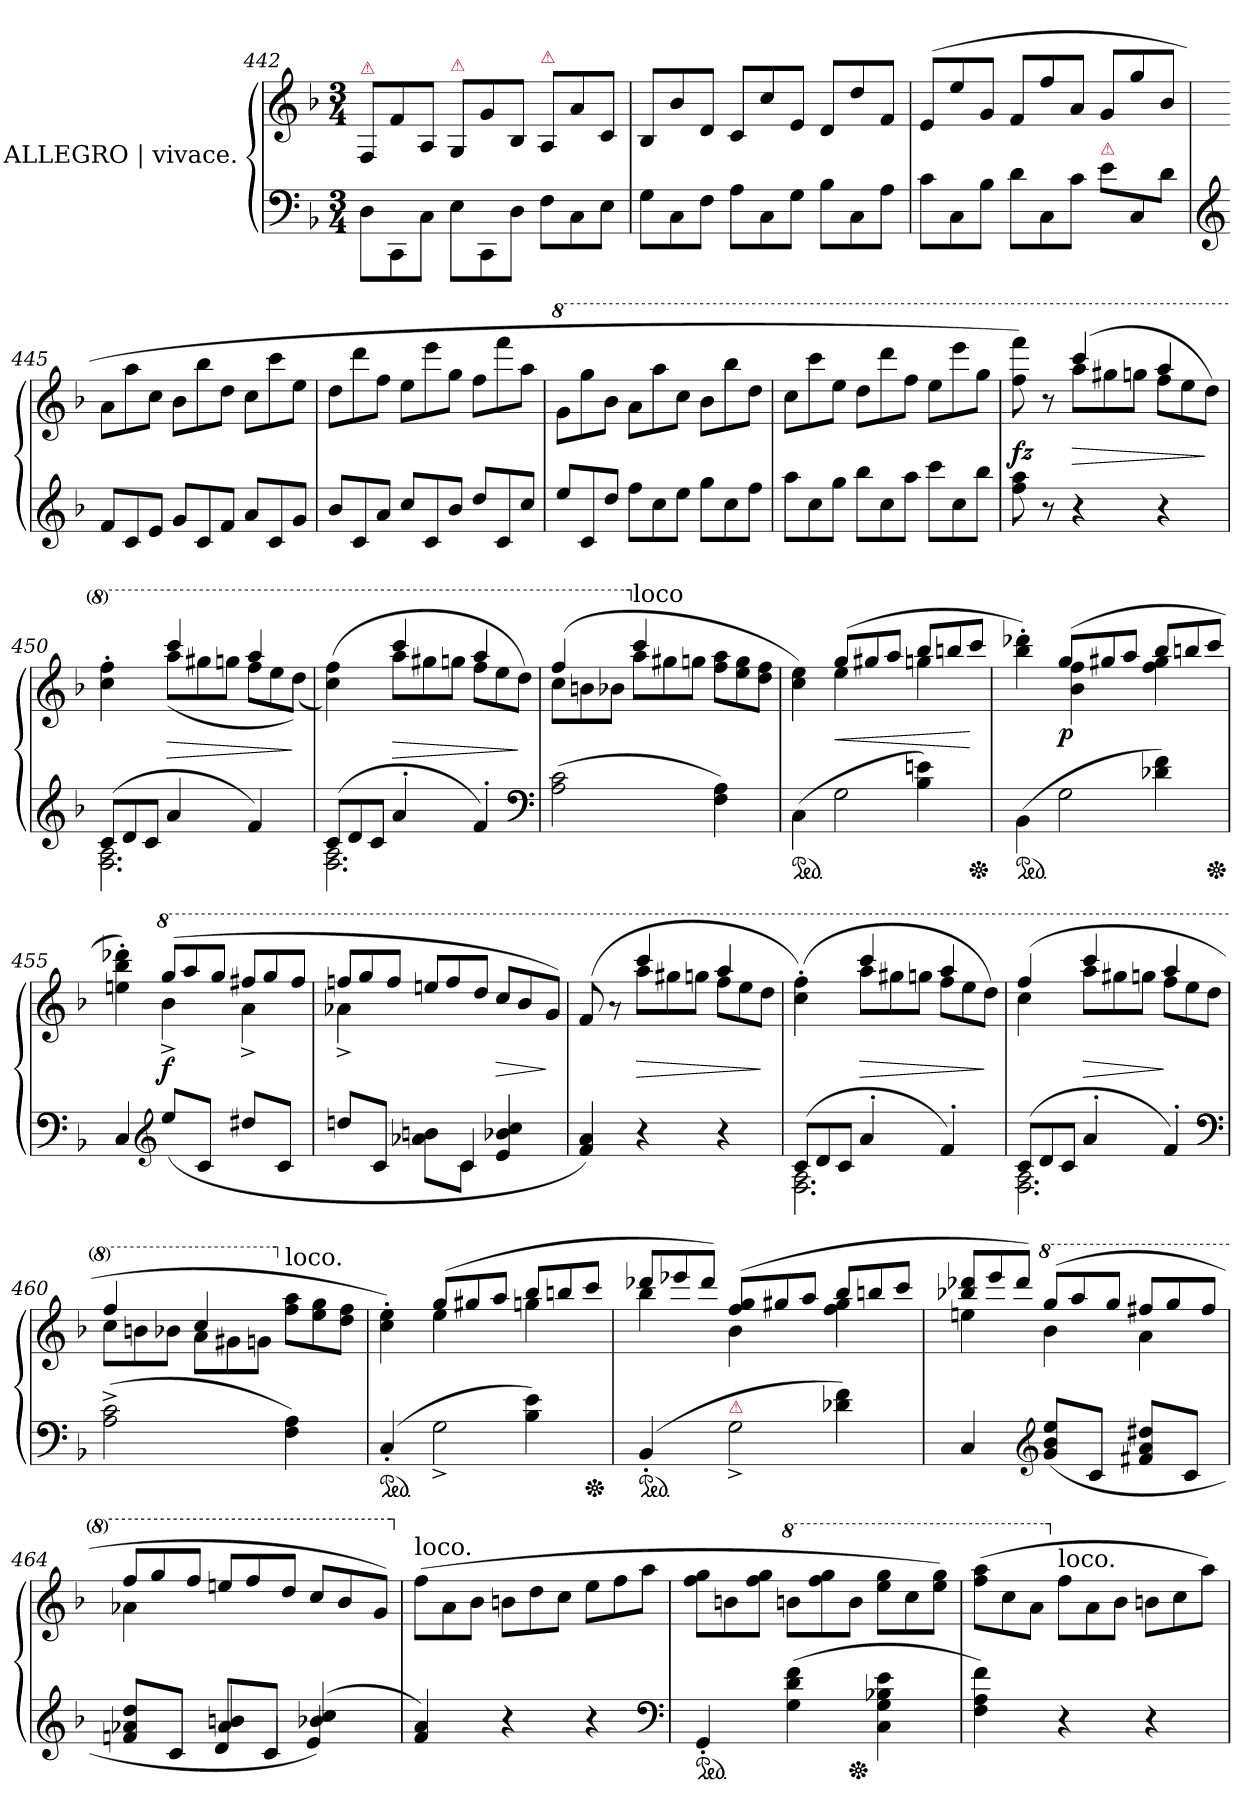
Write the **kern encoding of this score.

**kern	**kern	**dynam
*part1	*part1	*part1
*staff2	*staff1	*staff1/2
*I"ALLEGRO | vivace.	*	*
*clefF4	*clefG2	*
*k[b-]	*k[b-]	*
*M3/4	*M3/4	*
*Xtuplet	*Xtuplet	*
=442	=442	=442
!	!LO:TX:a:color=crimson:t=⚠	!
12D\L	12F/L	.
12CC	12f\	.
12CJ	12A/J	.
!	!LO:TX:a:color=crimson:t=⚠	!
12E\L	12G/L	.
12CC	12g\	.
12DJ	12B-/J	.
!	!LO:TX:a:color=crimson:t=⚠	!
12F\L	12A/L	.
12C	12a\	.
12EJ	12c/J	.
=443	=443	=443
12GL	12B-L	.
12C	12b-	.
12FJ	12dJ	.
12AL	12cL	.
12C	12cc	.
12GJ	12eJ	.
12B-L	12dL	.
12C	12dd	.
12AJ	12fJ	.
=444	=444	=444
12cL	(>12eL	.
12C	12ee	.
12B-J	12gJ	.
12dL	12f/L	.
12C	12ff	.
12cJ	12aJ	.
!LO:TX:a:color=crimson:t=⚠	!	!
12e\L	12g/L	.
12C/	12gg/	.
12d\J	12b-/J	.
=445	=445	=445
*clefG2	*	*
12fL	12aL	.
12c	12aa	.
12eJ	12ccJ	.
12gL	12b-L	.
12c	12bb-	.
12fJ	12ddJ	.
12aL	12ccL	.
12c	12ccc	.
12gJ	12eeJ	.
=446	=446	=446
12b-L	12ddL	.
12c	12ddd	.
12aJ	12ffJ	.
12ccL	12eeL	.
12c	12eee	.
12b-J	12ggJ	.
12ddL	12ffL	.
12c	12fff	.
12ccJ	12aaJ	.
=447	=447	=447
*	*8va	*
12eeL	12ggL	.
12c	12ggg	.
12ddJ	12bb-J	.
12ffL	12aaL	.
12cc	12aaa	.
12eeJ	12cccJ	.
12ggL	12bb-L	.
12cc	12bbb-	.
12ffJ	12dddJ	.
=448	=448	=448
12aaL	12cccL	.
12cc	12cccc	.
12ggJ	12eeeJ	.
12bb-L	12dddL	.
12cc	12dddd	.
12aaJ	12fffJ	.
12cccL	12eeeL	.
12cc	12eeee	.
12bb-J	12gggJ	.
=449	=449	=449
*	*^	*
8ff 8aa	8fff\ 8ffff\)	4ryy	fz
8r	8r	.	.
4r	(>4cccc	12aaaL	>
.	.	12ggg#X	.
.	.	12gggnJ	.
4r	4aaa	12fffL	.
.	.	12eee	.
.	.	12dddJ)	]
=450	=450	=450	=450
*^	*	*	*
(>12cL	2.F 2.A	4ccc'> 4fff'>	4ryy	.
12d	.	.	.	.
12cJ	.	.	.	.
4a	.	4cccc	(>12aaa\L	>
.	.	.	12ggg#X	.
.	.	.	12gggnJ	.
4f)	.	4aaa	12fffL	.
.	.	.	12eee	.
.	.	.	(>12dddJ)	]
=451	=451	=451	=451	=451
(>12cL	2.F 2.A	(>4ccc 4fff)	4ryy	.
12d	.	.	.	.
12cJ	.	.	.	.
4a'<	.	4cccc	12aaaL	>
.	.	.	12ggg#X	.
.	.	.	12gggnJ	.
4f'<)	.	4aaa	12fffL	.
.	.	.	12eee	.
.	.	.	12dddJ)	]
*v	*v	*	*	*
*clefF4	*	*	*
=452	=452	=452	=452
(>2A 2c	(>4fff	12cccL	.
.	.	12bbn	.
.	.	12bb-XJ	.
*	*X8va	*	*
!	!LO:TX:a:t=loco	!	!
.	4ccc	12aaL	.
.	.	12gg#X	.
.	.	12ggnJ	.
4F 4A)	4ryy	12ff 12aaL	.
.	.	12ee 12gg	.
.	.	12dd 12ffJ	.
=453	=453	=453	=453
*^	*	*	*
*ped	*	*	*	*
(>4C\	4ryy	4cc 4ee)	4ryy	.
4ryy	2G	(>12ggL	4ee	<
.	.	12gg#X	.	.
.	.	12aaJ	.	.
4B-\ 4en\)	.	12bb-L	4ggn	.
.	.	12bbn	.	.
*Xped	*	*	*	*
.	.	12cccJ	.	[
=454	=454	=454	=454	=454
*ped	*	*	*	*
(>4BB-\	4ryy	4bb-'> 4ddd-X'>)	4ryy	.
4ryy	2G	(>12ggL	4b- 4ff	p
.	.	12gg#X	.	.
.	.	12aaJ	.	.
4d-X\ 4f\)	.	12bb-L	4ff 4gg#	.
.	.	12bbn	.	.
*Xped	*	*	*	*
.	.	12cccJ	.	.
*v	*v	*	*	*
=455	=455	=455	=455
4C	4een'> 4bb-'> 4ddd-X'>)	4ryy	.
*clefG2	*	*	*
*	*8va	*	*
(>8eeL	(>12gggL	4bb-^<	f
.	12aaa	.	.
8cJ	.	.	.
.	12gggJ	.	.
8dd#XL	12fff#XL	4aa^<	.
.	12ggg	.	.
8cJ	.	.	.
.	12fff#J	.	.
=456	=456	=456	=456
*^	*	*	*
8ddnL	4ryy	12fffn/L	4aa-X^<	.
.	.	12ggg	.	.
8cJ	.	.	.	.
.	.	12fffJ	.	.
8ryy	8a-X\ 8bn\L	12eeen/L	4ryy	.
.	.	12fff	.	.
4c/	8cJ	.	.	.
.	.	12dddJ	.	.
.	4e/ 4b-X/ 4cc/	12cccL	4ryy	>
.	.	12bb-	.	.
8ryy	.	.	.	.
.	.	12ggJ)	.	]
*v	*v	*	*	*
=457	=457	=457	=457
4f 4a)	(>8ff	4ryy	.
.	8raa	.	.
4r	4cccc	12aaaL	>
.	.	12ggg#X	.
.	.	12gggnJ	.
4r	4aaa	12fffL	.
.	.	12eee	.
.	.	12dddJ	]
=458	=458	=458	=458
*^	*	*	*
(>12cL	2.F 2.A	(>4ccc'> 4fff'>)	4ryy	.
12d	.	.	.	.
12cJ	.	.	.	.
4a'<	.	4cccc	12aaaL	>
.	.	.	12ggg#X	.
.	.	.	12gggnJ	.
4f'<)	.	4aaa	12fffL	.
.	.	.	12eee	.
.	.	.	12dddJ)	]
=459	=459	=459	=459	=459
(>12cL	2.F 2.A	(>4fff	4ccc	.
12d	.	.	.	.
12cJ	.	.	.	.
4a'<	.	4cccc	12aaaL	>
.	.	.	12ggg#X	.
.	.	.	12gggnJ	.
4f'<)	.	4aaa	12fffL	]
.	.	.	12eee	.
.	.	.	12dddJ	.
*v	*v	*	*	*
*clefF4	*	*	*
=460	=460	=460	=460
(>2A^< 2c^<	4fff	12cccL	.
.	.	12bbn	.
.	.	12bb-XJ	.
.	4ccc	12aaL	.
.	.	12gg#X	.
.	.	12ggnJ	.
*	*X8va	*	*
!	!LO:TX:a:t=loco.	!	!
4F 4A)	4ryy	12ff 12aaL	.
.	.	12ee 12gg	.
.	.	12dd 12ffJ	.
=461	=461	=461	=461
*^	*	*	*
*ped	*	*	*	*
(>4C'</	4ryy	4cc'> 4ee'>)	4ryy	.
4ryy	2G^<	(>12ggL	4ee	.
.	.	12gg#X	.	.
.	.	12aaJ	.	.
4B-\ 4e\)	.	12bb-L	4ggn	.
.	.	12bbn	.	.
*Xped	*	*	*	*
.	.	12cccJ	.	.
=462	=462	=462	=462	=462
*ped	*	*	*	*
(>4BB-'	4ryy	12ddd-XL	4bb-	.
.	.	12eee-X	.	.
.	.	12ddd-J)	.	.
!LO:TX:a:color=crimson:t=⚠	!	!	!	!
4ryy	2G^>	(>12ff 12ggL	4b-	.
.	.	12gg#X	.	.
.	.	12aaJ	.	.
4d-X\ 4f\)	.	12bb-L	4ff 4gg#	.
.	.	12bbn	.	.
.	.	12cccJ	.	.
*v	*v	*	*	*
=463	=463	=463	=463
4C	12bb-X 12ddd-XL	4een	.
.	12eee	.	.
.	12ddd-J)	.	.
*clefG2	*	*	*
*	*8va	*	*
(>8g 8b- 8eeL	(>12gggL	4bb-	.
.	12aaa	.	.
8cJ	.	.	.
.	12gggJ	.	.
8f#X 8a 8dd#XL	12fff#XL	4aa	.
.	12ggg	.	.
8cJ	.	.	.
.	12fff#J	.	.
=464	=464	=464	=464
*^	*	*	*
*	*^	*	*	*
8fn/ 8a-X/ 8dd/L	4ryy	4ryy	12fffL	4aa-X	.
.	.	.	12ggg	.	.
8cJ	.	.	.	.	.
.	.	.	12fffJ	.	.
4a- 4bn	8ryy	8dL	12eeen/L	4ryy	.
.	.	.	12fff	.	.
.	4c/	8cJ	.	.	.
.	.	.	12dddJ	.	.
(>4b-X 4cc)	.	4e	12cccL	4ryy	.
.	.	.	12bb-	.	.
.	8ryy	.	.	.	.
.	.	.	12gg/J)	.	.
*v	*v	*v	*	*	*
*	*v	*v	*
=465	=465	=465
*	*X8va	*
!	!LO:TX:a:t=loco.	!
4f 4a)	(>12ffL	.
.	12a	.
.	12b-J	.
4r	12bnL	.
.	12dd	.
.	12ccJ	.
4r	12eeL	.
.	12ff	.
.	12aaJ	.
*clefF4	*	*
=466	=466	=466
*ped	*	*
4GG'<	12ff 12ggL	.
.	12bn	.
.	12ff 12ggJ	.
*	*8va	*
(>4G 4d 4f	12bbnL	.
.	12fff 12ggg	.
*Xped	*	*
.	12bbJ	.
4C 4G 4B-X 4e	12eee 12gggL	.
.	12ccc	.
.	12eee 12gggJ)	.
=467	=467	=467
4F 4A 4f)	(>12fff 12aaaL	.
.	12ccc	.
.	12aaJ	.
*	*X8va	*
!	!LO:TX:a:t=loco.	!
4r	12ffL	.
.	12a	.
.	12b-J	.
4r	12bnL	.
.	12cc	.
.	12aaJ)	.
=	=	=
*-	*-	*-
